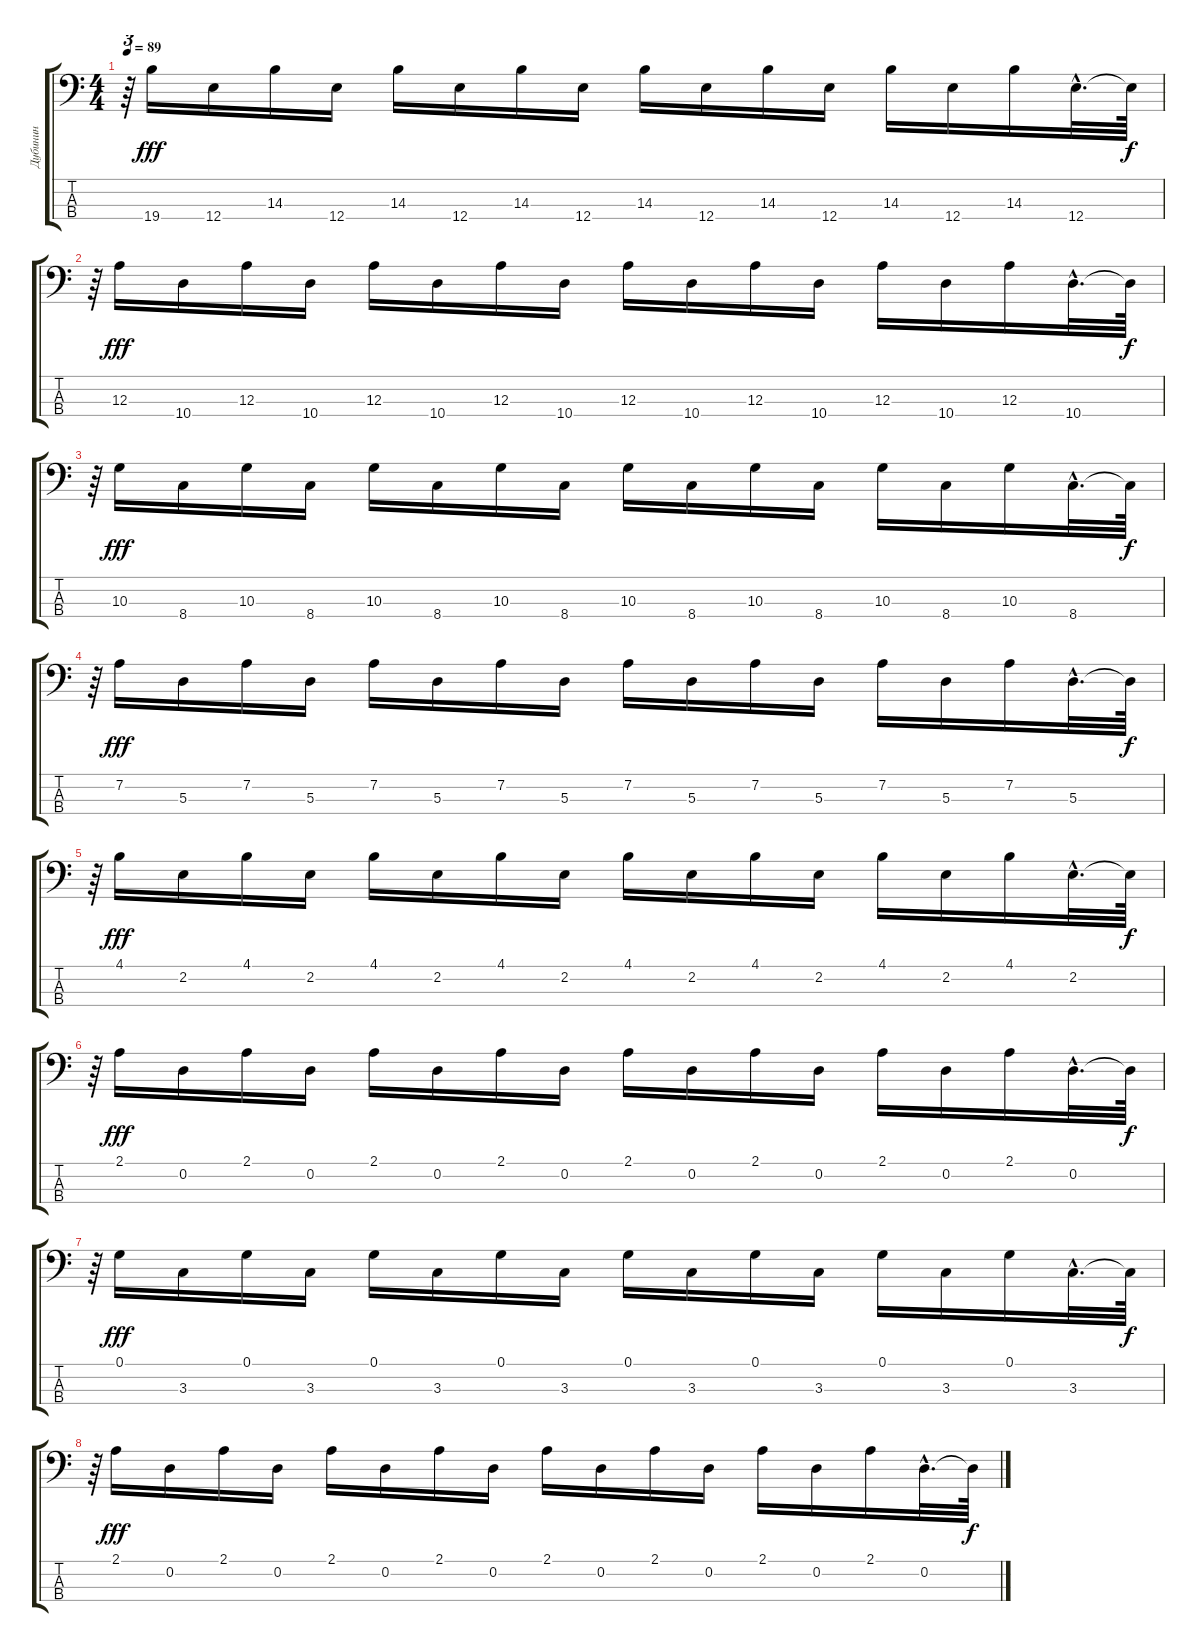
\track ("Дубинин" "Дубинин") {instrument electricbassfinger}
\staff {score tabs}
\tuning (G2 D2 A1 E1) {hide}
\ts (4 4)
\tempo 89
\clef f4
\ks c
r.64{tu (3 2) dy f} 19.4.16{dy fff instrument electricbassfinger} 12.4.16 14.3.16 12.4.16 14.3.16 12.4.16 14.3.16 12.4.16 14.3.16 12.4.16 14.3.16 12.4.16 14.3.16 12.4.16 14.3.16 12.4{hac}.32{d} 12.4{t}.64{dy f} |
r.64{tu (3 2)} 12.3.16{dy fff} 10.4.16 12.3.16 10.4.16 12.3.16 10.4.16 12.3.16 10.4.16 12.3.16 10.4.16 12.3.16 10.4.16 12.3.16 10.4.16 12.3.16 10.4{hac}.32{d} 10.4{t}.64{dy f} |
r.64{tu (3 2)} 10.3.16{dy fff} 8.4.16 10.3.16 8.4.16 10.3.16 8.4.16 10.3.16 8.4.16 10.3.16 8.4.16 10.3.16 8.4.16 10.3.16 8.4.16 10.3.16 8.4{hac}.32{d} 8.4{t}.64{dy f} |
r.64{tu (3 2)} 7.2.16{dy fff} 5.3.16 7.2.16 5.3.16 7.2.16 5.3.16 7.2.16 5.3.16 7.2.16 5.3.16 7.2.16 5.3.16 7.2.16 5.3.16 7.2.16 5.3{hac}.32{d} 5.3{t}.64{dy f} |
r.64{tu (3 2)} 4.1.16{dy fff} 2.2.16 4.1.16 2.2.16 4.1.16 2.2.16 4.1.16 2.2.16 4.1.16 2.2.16 4.1.16 2.2.16 4.1.16 2.2.16 4.1.16 2.2{hac}.32{d} 2.2{t}.64{dy f} |
r.64{tu (3 2)} 2.1.16{dy fff} 0.2.16 2.1.16 0.2.16 2.1.16 0.2.16 2.1.16 0.2.16 2.1.16 0.2.16 2.1.16 0.2.16 2.1.16 0.2.16 2.1.16 0.2{hac}.32{d} 0.2{t}.64{dy f} |
r.64{tu (3 2)} 0.1.16{dy fff} 3.3.16 0.1.16 3.3.16 0.1.16 3.3.16 0.1.16 3.3.16 0.1.16 3.3.16 0.1.16 3.3.16 0.1.16 3.3.16 0.1.16 3.3{hac}.32{d} 3.3{t}.64{dy f} |
r.64{tu (3 2)} 2.1.16{dy fff} 0.2.16 2.1.16 0.2.16 2.1.16 0.2.16 2.1.16 0.2.16 2.1.16 0.2.16 2.1.16 0.2.16 2.1.16 0.2.16 2.1.16 0.2{hac}.32{d} 0.2{t}.64{dy f}
